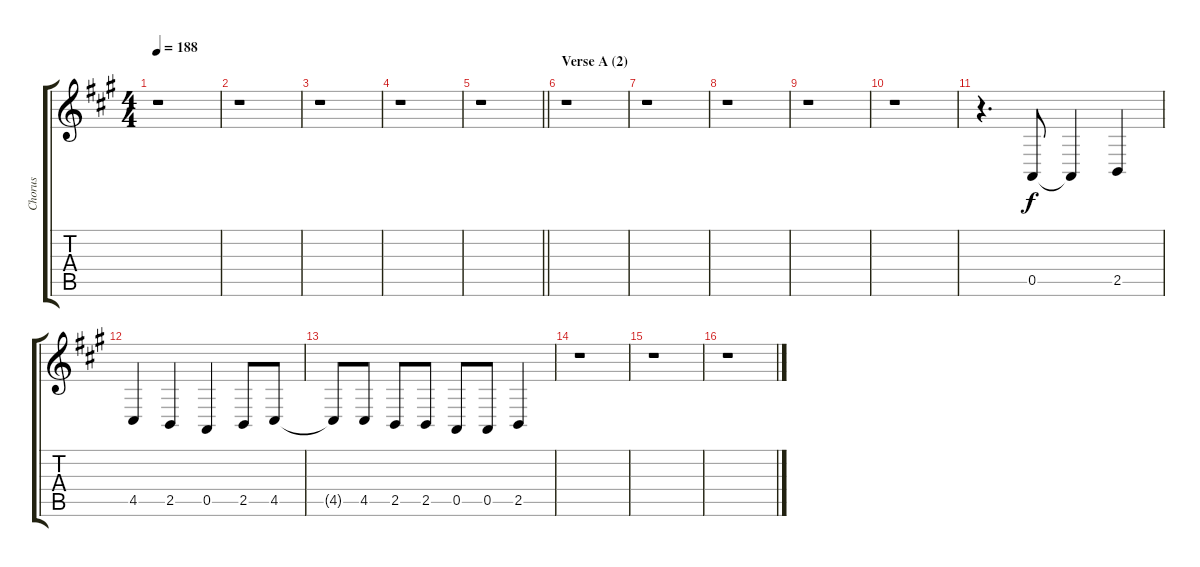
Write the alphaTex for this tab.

\track ("Chorus" "Chorus") {instrument sopranosax}
\staff {score tabs}
\tuning (E4 B3 G3 D3 A2 E2) {hide}
\ts (4 4)
\tempo 188
\clef g2
\ks a
r.1{dy f} |
r.1 |
r.1 |
r.1 |
\barLineRight lightlight
r.1 |
\section ("" "Verse A (2)")
r.1 |
r.1 |
r.1 |
r.1 |
r.1 |
r.4{d} 0.5.8 0.5{t}.4 2.5.4 |
4.5.4 2.5.4 0.5.4 2.5.8 4.5.8 |
4.5{t}.8 4.5.8 2.5.8 2.5.8 0.5.8 0.5.8 2.5.4 |
r.1 |
r.1 |
r.1
